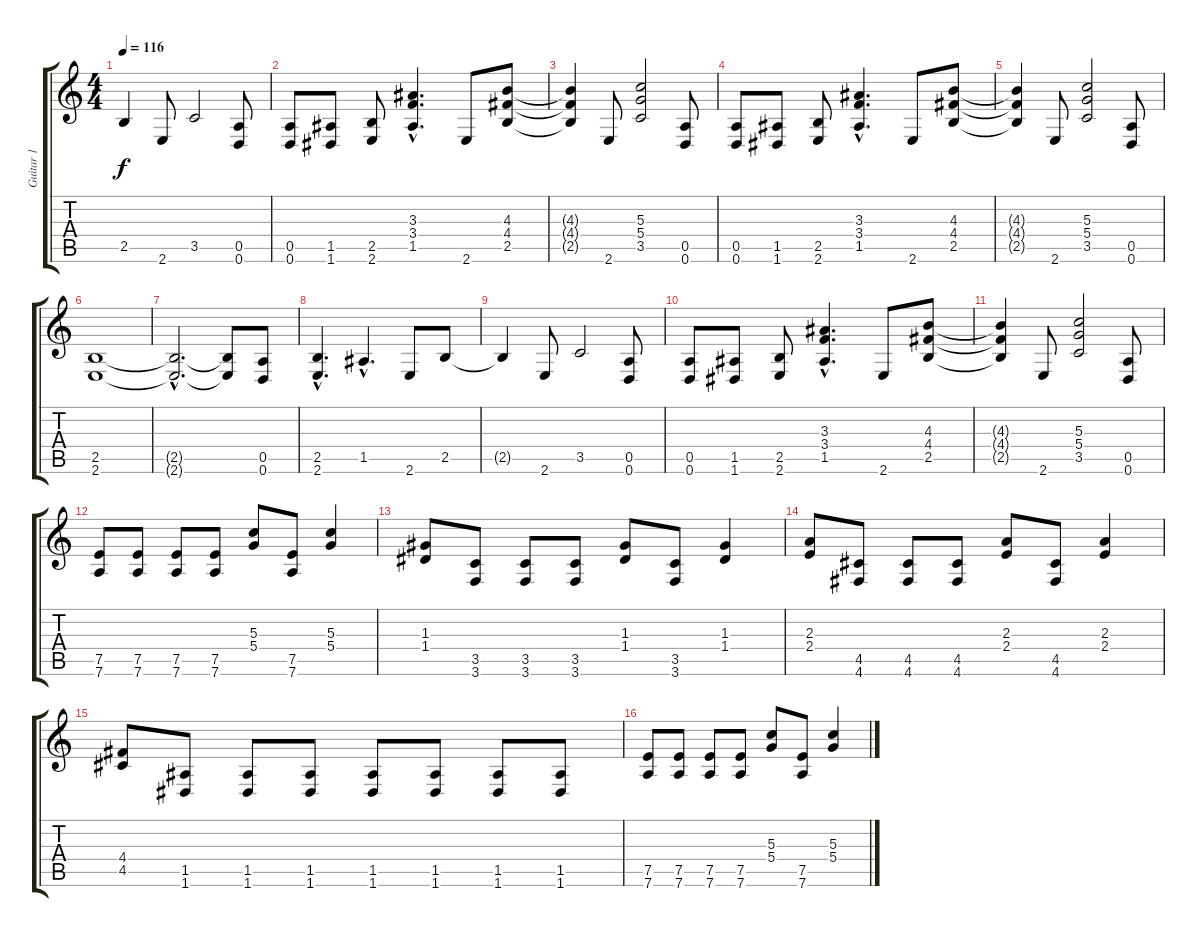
\track ("Guitar 1" "Guitar 1") {instrument acousticguitarsteel}
\staff {score tabs}
\tuning (E4 B3 G3 D3 A2 D2) {hide}
\ts (4 4)
\tempo 116
\clef g2
\ks c
2.5{t}.4{dy f} 2.6.8 3.5.2 (0.5 0.6).8 |
(0.5 0.6).8 (1.5 1.6).8 (2.5 2.6).8 (3.3{hac} 3.4{hac} 1.5{hac}).4{d} 2.6.8 (4.3 4.4 2.5).8 |
(4.3{t} 4.4{t} 2.5{t}).4 2.6.8 (5.3 5.4 3.5).2 (0.5 0.6).8 |
(0.5 0.6).8 (1.5 1.6).8 (2.5 2.6).8 (3.3{hac} 3.4{hac} 1.5{hac}).4{d} 2.6.8 (4.3 4.4 2.5).8 |
(4.3{t} 4.4{t} 2.5{t}).4 2.6.8 (5.3 5.4 3.5).2 (0.5 0.6).8 |
(2.5 2.6).1 |
(2.5{hac t} 2.6{hac t}).2{d} (2.5{t} 2.6{t}).8 (0.5 0.6).8 |
(2.5{hac} 2.6{hac}).4{d} 1.5{hac}.4{d} 2.6.8 2.5.8 |
2.5{t}.4 2.6.8 3.5.2 (0.5 0.6).8 |
(0.5 0.6).8 (1.5 1.6).8 (2.5 2.6).8 (3.3{hac} 3.4{hac} 1.5{hac}).4{d} 2.6.8 (4.3 4.4 2.5).8 |
(4.3{t} 4.4{t} 2.5{t}).4 2.6.8 (5.3 5.4 3.5).2 (0.5 0.6).8 |
(7.5 7.6).8 (7.5 7.6).8 (7.5 7.6).8 (7.5 7.6).8 (5.3 5.4).8 (7.5 7.6).8 (5.3 5.4).4 |
(1.3 1.4).8 (3.5 3.6).8 (3.5 3.6).8 (3.5 3.6).8 (1.3 1.4).8 (3.5 3.6).8 (1.3 1.4).4 |
(2.3 2.4).8 (4.5 4.6).8 (4.5 4.6).8 (4.5 4.6).8 (2.3 2.4).8 (4.5 4.6).8 (2.3 2.4).4 |
(4.4 4.5).8 (1.5 1.6).8 (1.5 1.6).8 (1.5 1.6).8 (1.5 1.6).8 (1.5 1.6).8 (1.5 1.6).8 (1.5 1.6).8 |
(7.5 7.6).8 (7.5 7.6).8 (7.5 7.6).8 (7.5 7.6).8 (5.3 5.4).8 (7.5 7.6).8 (5.3 5.4).4
